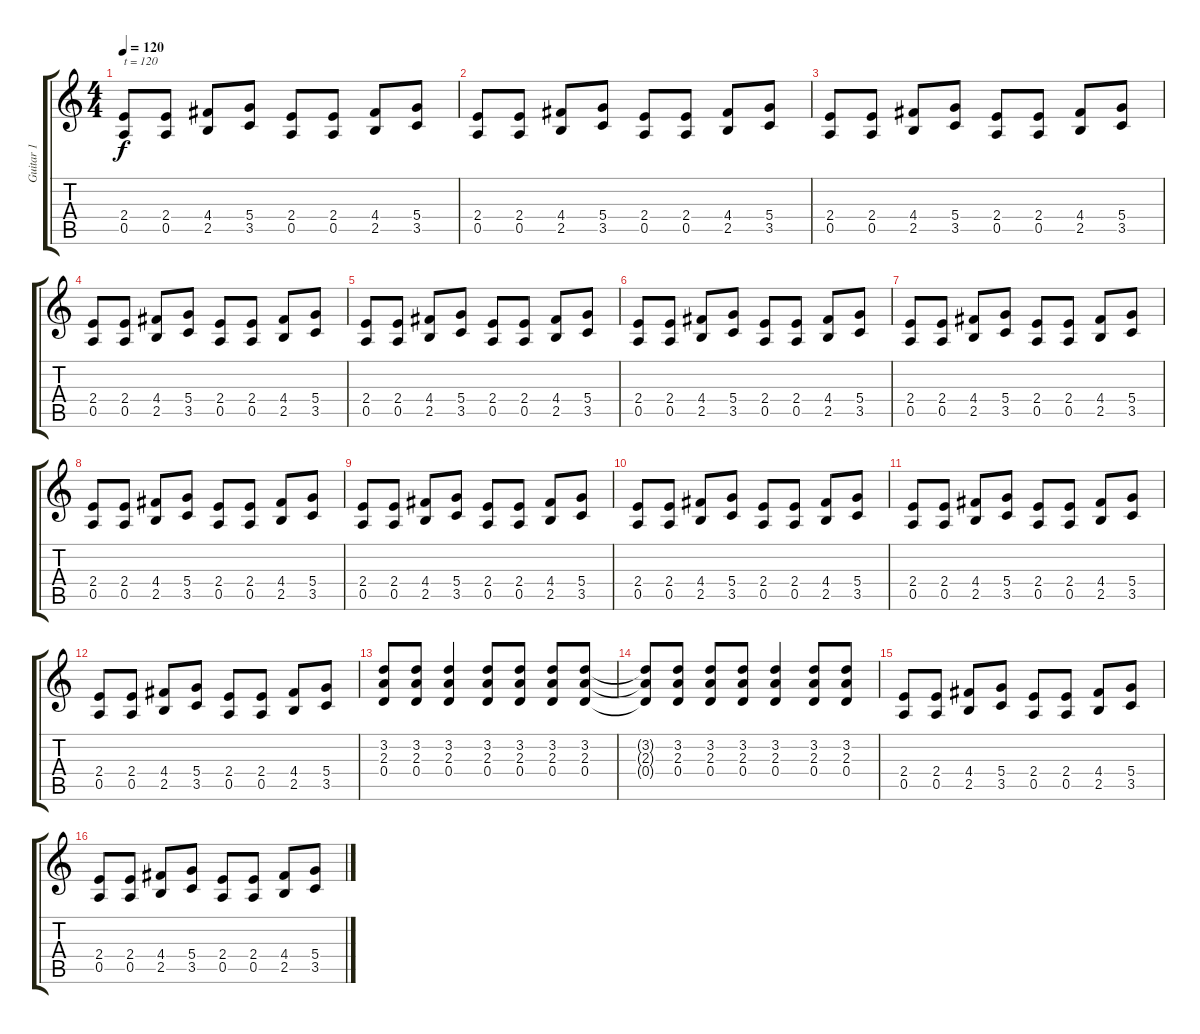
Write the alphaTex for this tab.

\track ("Guitar 1" "Guitar 1") {instrument distortionguitar}
\staff {score tabs}
\tuning (E4 B3 G3 D3 A2 E2) {hide}
\ts (4 4)
\tempo 120
\clef g2
\ks c
(2.4 0.5).8{txt "t = 120" dy f instrument distortionguitar} (2.4 0.5).8 (4.4 2.5).8 (5.4 3.5).8 (2.4 0.5).8 (2.4 0.5).8 (4.4 2.5).8 (5.4 3.5).8 |
(2.4 0.5).8 (2.4 0.5).8 (4.4 2.5).8 (5.4 3.5).8 (2.4 0.5).8 (2.4 0.5).8 (4.4 2.5).8 (5.4 3.5).8 |
(2.4 0.5).8 (2.4 0.5).8 (4.4 2.5).8 (5.4 3.5).8 (2.4 0.5).8 (2.4 0.5).8 (4.4 2.5).8 (5.4 3.5).8 |
(2.4 0.5).8 (2.4 0.5).8 (4.4 2.5).8 (5.4 3.5).8 (2.4 0.5).8 (2.4 0.5).8 (4.4 2.5).8 (5.4 3.5).8 |
(2.4 0.5).8 (2.4 0.5).8 (4.4 2.5).8 (5.4 3.5).8 (2.4 0.5).8 (2.4 0.5).8 (4.4 2.5).8 (5.4 3.5).8 |
(2.4 0.5).8 (2.4 0.5).8 (4.4 2.5).8 (5.4 3.5).8 (2.4 0.5).8 (2.4 0.5).8 (4.4 2.5).8 (5.4 3.5).8 |
(2.4 0.5).8 (2.4 0.5).8 (4.4 2.5).8 (5.4 3.5).8 (2.4 0.5).8 (2.4 0.5).8 (4.4 2.5).8 (5.4 3.5).8 |
(2.4 0.5).8 (2.4 0.5).8 (4.4 2.5).8 (5.4 3.5).8 (2.4 0.5).8 (2.4 0.5).8 (4.4 2.5).8 (5.4 3.5).8 |
(2.4 0.5).8 (2.4 0.5).8 (4.4 2.5).8 (5.4 3.5).8 (2.4 0.5).8 (2.4 0.5).8 (4.4 2.5).8 (5.4 3.5).8 |
(2.4 0.5).8 (2.4 0.5).8 (4.4 2.5).8 (5.4 3.5).8 (2.4 0.5).8 (2.4 0.5).8 (4.4 2.5).8 (5.4 3.5).8 |
(2.4 0.5).8 (2.4 0.5).8 (4.4 2.5).8 (5.4 3.5).8 (2.4 0.5).8 (2.4 0.5).8 (4.4 2.5).8 (5.4 3.5).8 |
(2.4 0.5).8 (2.4 0.5).8 (4.4 2.5).8 (5.4 3.5).8 (2.4 0.5).8 (2.4 0.5).8 (4.4 2.5).8 (5.4 3.5).8 |
(3.2 2.3 0.4).8 (3.2 2.3 0.4).8 (3.2 2.3 0.4).4 (3.2 2.3 0.4).8 (3.2 2.3 0.4).8 (3.2 2.3 0.4).8 (3.2 2.3 0.4).8 |
(3.2{t} 2.3{t} 0.4{t}).8 (3.2 2.3 0.4).8 (3.2 2.3 0.4).8 (3.2 2.3 0.4).8 (3.2 2.3 0.4).4 (3.2 2.3 0.4).8 (3.2 2.3 0.4).8 |
(2.4 0.5).8 (2.4 0.5).8 (4.4 2.5).8 (5.4 3.5).8 (2.4 0.5).8 (2.4 0.5).8 (4.4 2.5).8 (5.4 3.5).8 |
(2.4 0.5).8 (2.4 0.5).8 (4.4 2.5).8 (5.4 3.5).8 (2.4 0.5).8 (2.4 0.5).8 (4.4 2.5).8 (5.4 3.5).8
